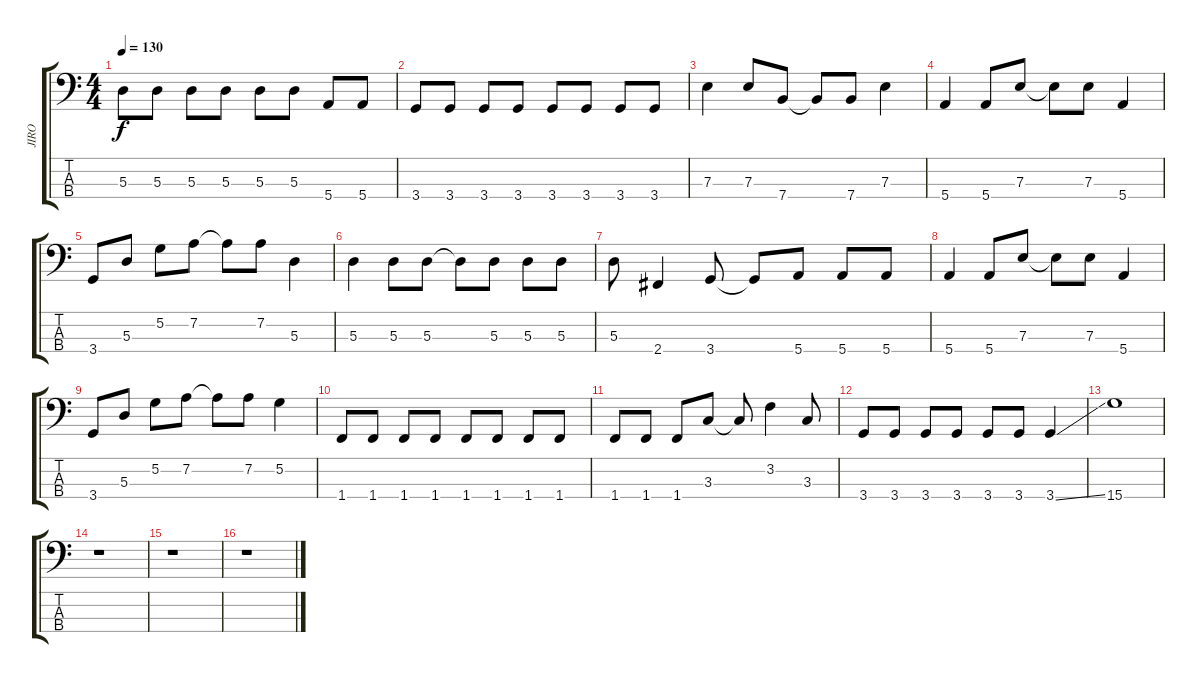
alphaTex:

\track ("JIRO" "JIRO") {instrument electricbasspick}
\staff {score tabs}
\tuning (G2 D2 A1 E1) {hide}
\ts (4 4)
\tempo 130
\clef f4
\ks c
5.3.8{dy f} 5.3.8 5.3.8 5.3.8 5.3.8 5.3.8 5.4.8 5.4.8 |
3.4.8 3.4.8 3.4.8 3.4.8 3.4.8 3.4.8 3.4.8 3.4.8 |
7.3.4 7.3.8 7.4.8 7.4{t}.8 7.4.8 7.3.4 |
5.4.4 5.4.8 7.3.8 7.3{t}.8 7.3.8 5.4.4 |
3.4.8 5.3.8 5.2.8 7.2.8 7.2{t}.8 7.2.8 5.3.4 |
5.3.4 5.3.8 5.3.8 5.3{t}.8 5.3.8 5.3.8 5.3.8 |
5.3.8 2.4.4 3.4.8 3.4{t}.8 5.4.8 5.4.8 5.4.8 |
5.4.4 5.4.8 7.3.8 7.3{t}.8 7.3.8 5.4.4 |
3.4.8 5.3.8 5.2.8 7.2.8 7.2{t}.8 7.2.8 5.2.4 |
1.4.8 1.4.8 1.4.8 1.4.8 1.4.8 1.4.8 1.4.8 1.4.8 |
1.4.8 1.4.8 1.4.8 3.3.8 3.3{t}.8 3.2.4 3.3.8 |
3.4.8 3.4.8 3.4.8 3.4.8 3.4.8 3.4.8 3.4{ss}.4 |
15.4.1 |
r.1 |
r.1 |
r.1
